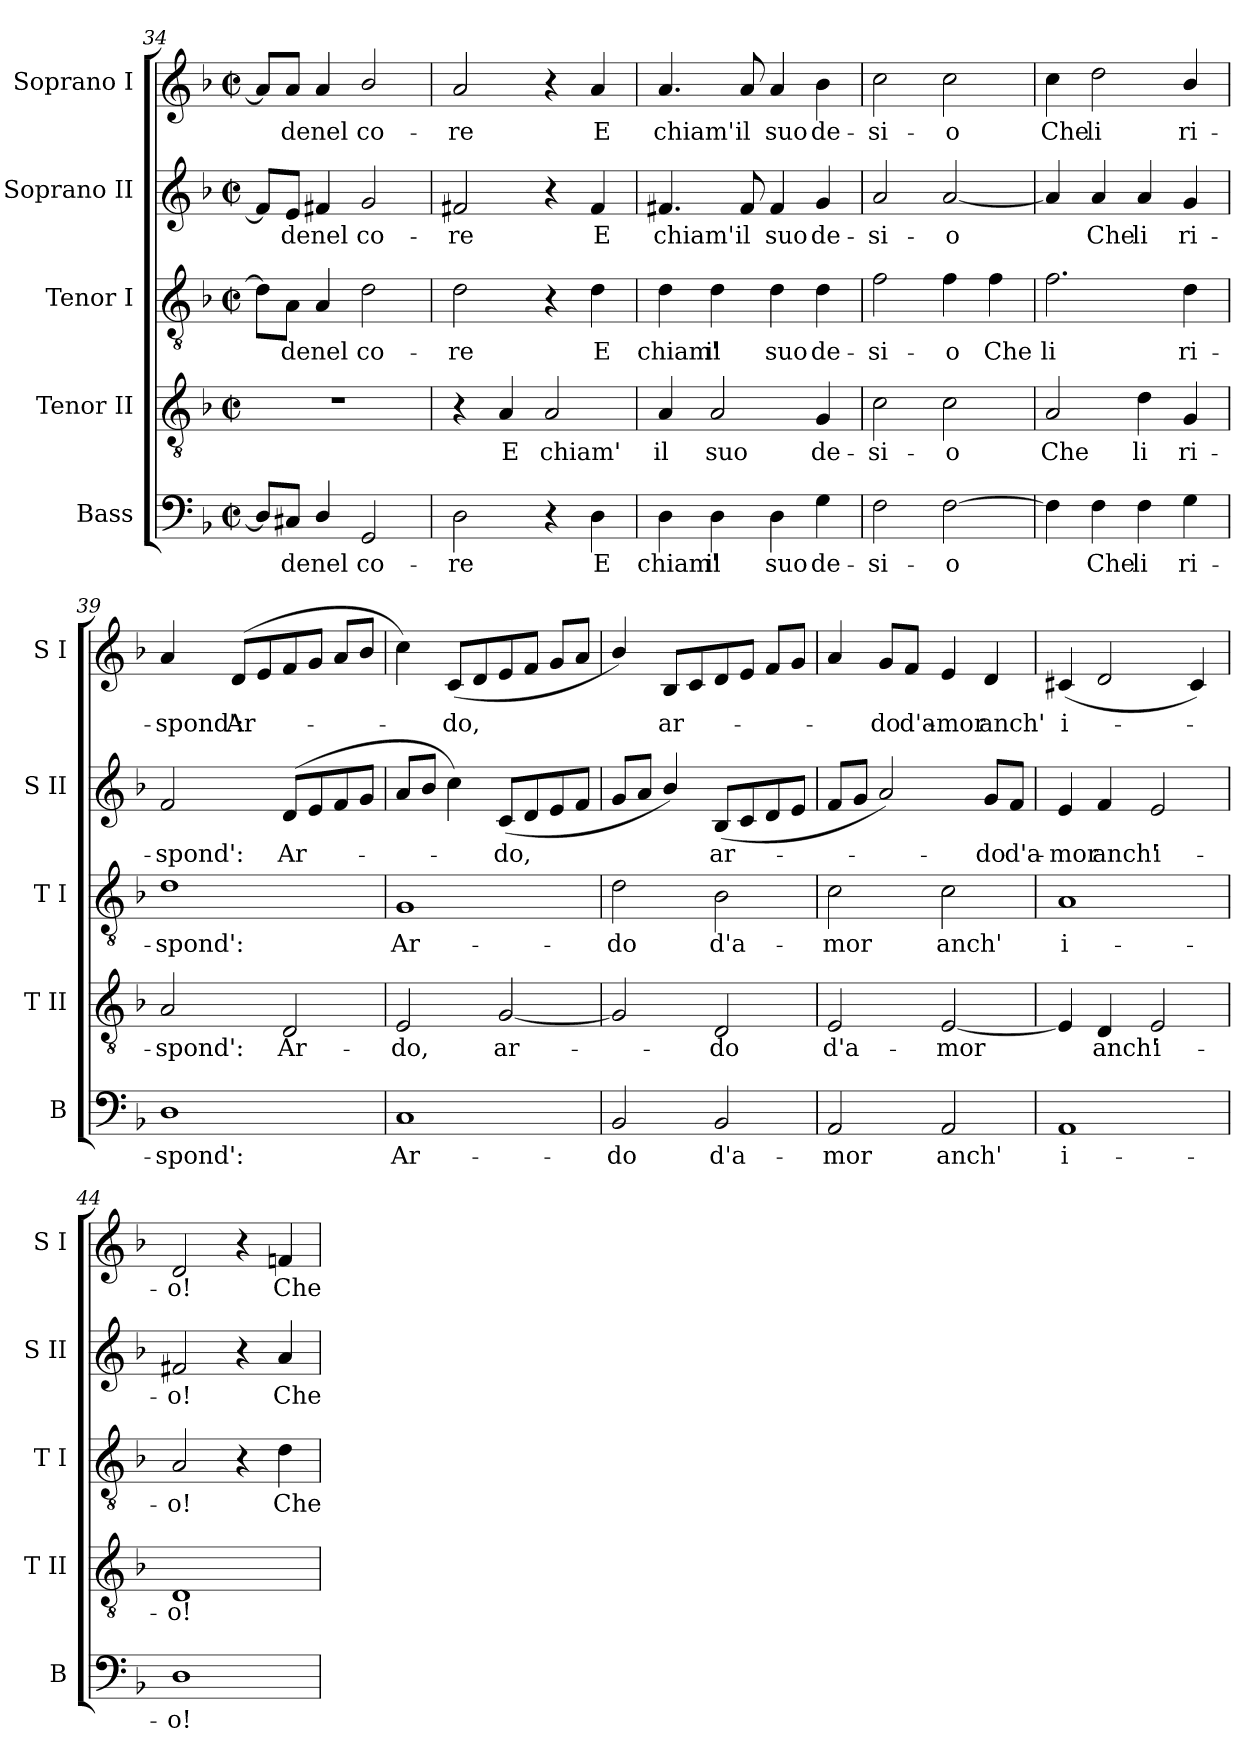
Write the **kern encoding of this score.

**kern	**text	**kern	**text	**kern	**text	**kern	**text	**kern	**text
*part5	*part5	*part4	*part4	*part3	*part3	*part2	*part2	*part1	*part1
*staff5	*staff5	*staff4	*staff4	*staff3	*staff3	*staff2	*staff2	*staff1	*staff1
*I"Bass	*	*I"Tenor II	*	*I"Tenor I	*	*I"Soprano II	*	*I"Soprano I	*
*I'B	*	*I'T II	*	*I'T I	*	*I'S II	*	*I'S I	*
*clefF4	*	*clefGv2	*	*clefGv2	*	*clefG2	*	*clefG2	*
*k[b-]	*	*k[b-]	*	*k[b-]	*	*k[b-]	*	*k[b-]	*
*F:	*	*F:	*	*F:	*	*F:	*	*F:	*
*M2/2	*	*M2/2	*	*M2/2	*	*M2/2	*	*M2/2	*
*met(c|)	*	*met(c|)	*	*met(c|)	*	*met(c|)	*	*met(c|)	*
=34	=34	=34	=34	=34	=34	=34	=34	=34	=34
8D/L]	.	1r	.	8d\L]	.	8f/L]	.	8a/L]	.
!	!LO:LY:b	!	!	!	!LO:LY:b	!	!LO:LY:b	!	!LO:LY:b
8C#X/J	de	.	.	8A\J	de	8e/J	de	8a/J	de
!	!LO:LY:b	!	!	!	!LO:LY:b	!	!LO:LY:b	!	!LO:LY:b
4D/	nel	.	.	4A/	nel	4f#X/	nel	4a/	nel
!	!LO:LY:b	!	!	!	!LO:LY:b	!	!LO:LY:b	!	!LO:LY:b
2GG/	co-	.	.	2d\	co-	2g/	co-	2b-/	co-
=35	=35	=35	=35	=35	=35	=35	=35	=35	=35
!	!LO:LY:b	!	!	!	!LO:LY:b	!	!LO:LY:b	!	!LO:LY:b
2D\	-re	4r	.	2d\	-re	2f#X/	-re	2a/	-re
!	!	!	!LO:LY:b	!	!	!	!	!	!
.	.	4A/	E	.	.	.	.	.	.
!	!	!	!LO:LY:b	!	!	!	!	!	!
4r	.	2A/	chiam'	4r	.	4r	.	4r	.
!	!LO:LY:b	!	!	!	!LO:LY:b	!	!LO:LY:b	!	!LO:LY:b
4D\	E	.	.	4d\	E	4f#/	E	4a/	E
!!LO:PB:g=z
=36	=36	=36	=36	=36	=36	=36	=36	=36	=36
!	!LO:LY:b	!	!LO:LY:b	!	!LO:LY:b	!	!LO:LY:b	!	!LO:LY:b
4D\	chiam'	4A/	il	4d\	chiam'	4.f#X/	chiam'	4.a/	chiam'
!	!LO:LY:b	!	!LO:LY:b	!	!LO:LY:b	!	!	!	!
4D\	il	2A/	suo	4d\	il	.	.	.	.
!	!	!	!	!	!	!	!LO:LY:b	!	!LO:LY:b
.	.	.	.	.	.	8f#/	il	8a/	il
!	!LO:LY:b	!	!	!	!LO:LY:b	!	!LO:LY:b	!	!LO:LY:b
4D\	suo	.	.	4d\	suo	4f#/	suo	4a/	suo
!	!LO:LY:b	!	!LO:LY:b	!	!LO:LY:b	!	!LO:LY:b	!	!LO:LY:b
4G\	de-	4G/	de-	4d\	de-	4g/	de-	4b-\	de-
=37	=37	=37	=37	=37	=37	=37	=37	=37	=37
!	!LO:LY:b	!	!LO:LY:b	!	!LO:LY:b	!	!LO:LY:b	!	!LO:LY:b
2F\	-si-	2c\	-si-	2f\	-si-	2a/	-si-	2cc\	-si-
!	!LO:LY:b	!	!LO:LY:b	!	!LO:LY:b	!	!LO:LY:b	!	!LO:LY:b
[2F\	-o	2c\	-o	4f\	-o	[2a/	-o	2cc\	-o
!	!	!	!	!	!LO:LY:b	!	!	!	!
.	.	.	.	4f\	Che	.	.	.	.
=38	=38	=38	=38	=38	=38	=38	=38	=38	=38
!	!	!	!LO:LY:b	!	!LO:LY:b	!	!	!	!LO:LY:b
4F\]	.	2A/	Che	2.f\	li	4a/]	.	4cc\	Che
!	!LO:LY:b	!	!	!	!	!	!LO:LY:b	!	!LO:LY:b
4F\	Che	.	.	.	.	4a/	Che	2dd\	li
!	!LO:LY:b	!	!LO:LY:b	!	!	!	!LO:LY:b	!	!
4F\	li	4d\	li	.	.	4a/	li	.	.
!	!LO:LY:b	!	!LO:LY:b	!	!LO:LY:b	!	!LO:LY:b	!	!LO:LY:b
4G\	ri-	4G/	ri-	4d\	ri-	4g/	ri-	4b-/	ri-
=39	=39	=39	=39	=39	=39	=39	=39	=39	=39
!	!LO:LY:b	!	!LO:LY:b	!	!LO:LY:b	!	!LO:LY:b	!	!LO:LY:b
1D	-spond':	2A/	-spond':	1d	-spond':	2f/	-spond':	4a/	-spond':
!	!	!	!	!	!	!	!	!	!LO:LY:b
.	.	.	.	.	.	.	.	(<8d/L	Ar-
.	.	.	.	.	.	.	.	8e/	.
!	!	!	!LO:LY:b	!	!	!	!LO:LY:b	!	!
.	.	2D/	Ar-	.	.	(<8d/L	Ar-	8f/	.
.	.	.	.	.	.	8e/	.	8g/J	.
.	.	.	.	.	.	8f/	.	8a/L	.
.	.	.	.	.	.	8g/J	.	8b-/J	.
=40	=40	=40	=40	=40	=40	=40	=40	=40	=40
!	!LO:LY:b	!	!LO:LY:b	!	!LO:LY:b	!	!	!	!
1C	Ar-	2E/	-do,	1G	Ar-	8a/L	.	4cc\)	.
.	.	.	.	.	.	8b-/J	.	.	.
!	!	!	!	!	!	!	!	!	!LO:LY:b
.	.	.	.	.	.	4cc\)	.	(<8c/L	do,
.	.	.	.	.	.	.	.	8d/	.
!	!	!	!LO:LY:b	!	!	!	!LO:LY:b	!	!
.	.	[2G/	ar-	.	.	(<8c/L	do,	8e/	.
.	.	.	.	.	.	8d/	.	8f/J	.
.	.	.	.	.	.	8e/	.	8g/L	.
.	.	.	.	.	.	8f/J	.	8a/J	.
=41	=41	=41	=41	=41	=41	=41	=41	=41	=41
!	!LO:LY:b	!	!	!	!LO:LY:b	!	!	!	!
2BB-/	-do	2G/]	.	2d\	-do	8g/L	.	4b-/)	.
.	.	.	.	.	.	8a/J	.	.	.
!	!	!	!	!	!	!	!	!	!LO:LY:b
.	.	.	.	.	.	4b-/)	.	8B-/L	ar-
.	.	.	.	.	.	.	.	8c/	.
!	!LO:LY:b	!	!LO:LY:b	!	!LO:LY:b	!	!LO:LY:b	!	!
2BB-/	d'a-	2D/	do	2B-\	d'a-	(<8B-/L	ar-	8d/	.
.	.	.	.	.	.	8c/	.	8e/J	.
.	.	.	.	.	.	8d/	.	8f/L	.
.	.	.	.	.	.	8e/J	.	8g/J	.
!!LO:LB:g=z
=42	=42	=42	=42	=42	=42	=42	=42	=42	=42
!	!LO:LY:b	!	!LO:LY:b	!	!LO:LY:b	!	!	!	!
2AA/	-mor	2E/	d'a-	2c\	-mor	8f/L	.	4a/	.
.	.	.	.	.	.	8g/J	.	.	.
!	!	!	!	!	!	!	!	!	!LO:LY:b
.	.	.	.	.	.	2a/)	.	8g/L	do
!	!	!	!	!	!	!	!	!	!LO:LY:b
.	.	.	.	.	.	.	.	8f/J	d'a-
!	!LO:LY:b	!	!LO:LY:b	!	!LO:LY:b	!	!	!	!LO:LY:b
2AA/	anch'	[2E/	-mor	2c\	anch'	.	.	4e/	-mor
!	!	!	!	!	!	!	!LO:LY:b	!	!LO:LY:b
.	.	.	.	.	.	8g/L	do	4d/	anch'
!	!	!	!	!	!	!	!LO:LY:b	!	!
.	.	.	.	.	.	8f/J	d'a-	.	.
=43	=43	=43	=43	=43	=43	=43	=43	=43	=43
!	!LO:LY:b	!	!	!	!LO:LY:b	!	!LO:LY:b	!	!LO:LY:b
1AA	i-	4E/]	.	1A	i-	4e/	-mor	(<4c#X/	i-
!	!	!	!LO:LY:b	!	!	!	!LO:LY:b	!	!
.	.	4D/	anch'	.	.	4f/	anch'	2d/	.
!	!	!	!LO:LY:b	!	!	!	!LO:LY:b	!	!
.	.	2E/	i-	.	.	2e/	i-	.	.
.	.	.	.	.	.	.	.	4c#/)	.
=44	=44	=44	=44	=44	=44	=44	=44	=44	=44
!	!LO:LY:b	!	!LO:LY:b	!	!LO:LY:b	!	!LO:LY:b	!	!LO:LY:b
1D	-o!	1D	-o!	2A/	-o!	2f#X/	-o!	2d/	o!
.	.	.	.	4r	.	4r	.	4r	.
!	!	!	!	!	!LO:LY:b	!	!LO:LY:b	!	!LO:LY:b
.	.	.	.	4d\	Che	4a/	Che	4fn/	Che
=	=	=	=	=	=	=	=	=	=
*-	*-	*-	*-	*-	*-	*-	*-	*-	*-
